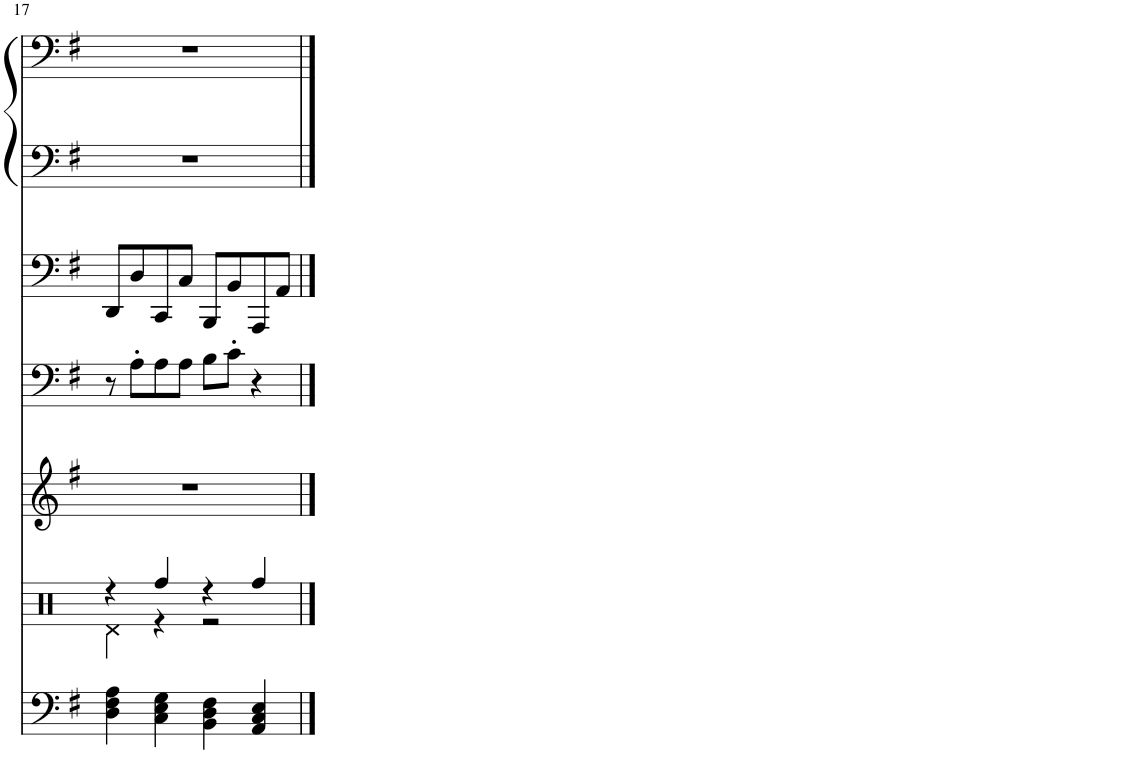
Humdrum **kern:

**kern	**kern	**kern	**kern	**kern	**kern	**kern
*part6	*part5	*part4	*part3	*part2	*part1	*part1
*staff7	*staff6	*staff5	*staff4	*staff3	*staff2	*staff1
*I"Grand Piano, Chords	*I"Percussion, Drums	*I"Synth Voice, Backing Vocals	*I"Tenor Sax, Vocal Guide	*I"Fingered Bass, Fingered Bass	*I"E.Piano, Electric Piano 1	*
*I'Pno	*	*I'V	*I'T Sax	*	*I'E.Pno	*
!!LO:PB:g=z
*clefF4	*clefX	*clefG2	*clefF4	*clefF4	*clefF4	*clefF4
*	*	*	*Trd8c14	*	*	*
*k[f#]	*k[]	*k[f#]	*k[f#]	*k[f#]	*k[f#]	*k[f#]
*M4/4	*M4/4	*M4/4	*M4/4	*M4/4	*M4/4	*M4/4
=17	=17	=17	=17	=17	=17	=17
*	*^	*	*	*	*	*
4D\ 4F#\ 4A\	4r	4Rd\	1r	8r	8DD/L	1r	1r
.	.	.	.	8A'\L	8D/	.	.
4C\ 4E\ 4G\	4Rff/	4r	.	8A\	8CC/	.	.
.	.	.	.	8A\J	8C/J	.	.
4BB\ 4D\ 4F#\	4r	2r	.	8B\L	8BBB/L	.	.
.	.	.	.	8c'\J	8BB/	.	.
4AA/ 4C/ 4E/	4Rff/	.	.	4r	8AAA/	.	.
.	.	.	.	.	8AA/J	.	.
*	*v	*v	*	*	*	*	*
==	==	==	==	==	==	==
*-	*-	*-	*-	*-	*-	*-
